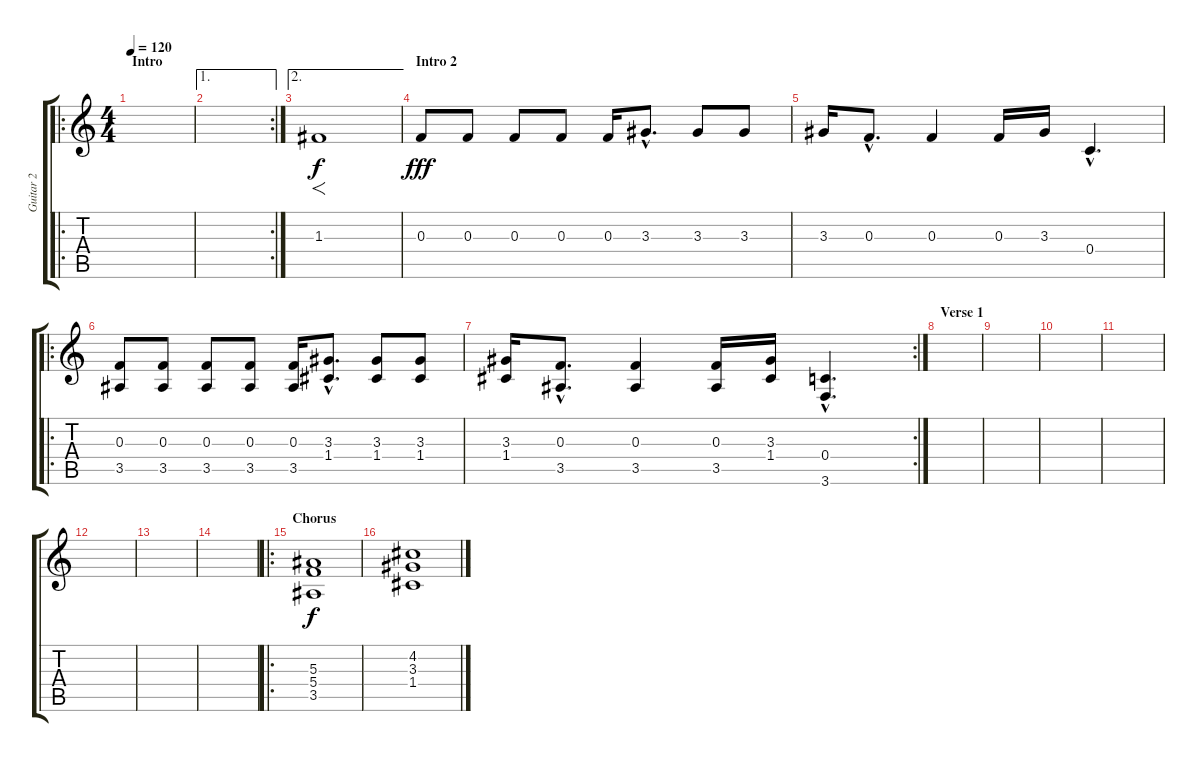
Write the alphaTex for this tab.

\track ("Guitar 2" "Guitar 2") {instrument distortionguitar}
\staff {score tabs}
\tuning (D4 A3 F3 C3 G2 D2) {hide}
\ro
\ts (4 4)
\section ("" "Intro")
\tempo 120
\clef g2
\ks c
|
\ae 1
\rc 2
|
\ae 2
1.3.1{f} |
\section ("" "Intro 2")
0.3.8{dy fff instrument electricguitarclean} 0.3.8 0.3.8 0.3.8 0.3.16 3.3{hac}.8{d} 3.3.8 3.3.8 |
3.3.16 0.3{hac}.8{d} 0.3.4 0.3.16 3.3.16 0.4{hac}.4{d} |
\ro
(0.3 3.5).8 (0.3 3.5).8 (0.3 3.5).8 (0.3 3.5).8 (0.3 3.5).16 (3.3{hac} 1.4{hac}).8{d} (3.3 1.4).8 (3.3 1.4).8 |
\rc 2
(3.3 1.4).16 (0.3{hac} 3.5{hac}).8{d} (0.3 3.5).4 (0.3 3.5).16 (3.3 1.4).16 (0.4{hac} 3.6{hac}).4{d} |
\section ("" "Verse 1")
|
|
|
|
|
|
|
\ro
\section ("" "Chorus")
(5.3 5.4 3.5).1{dy f} |
(4.2 3.3 1.4).1
